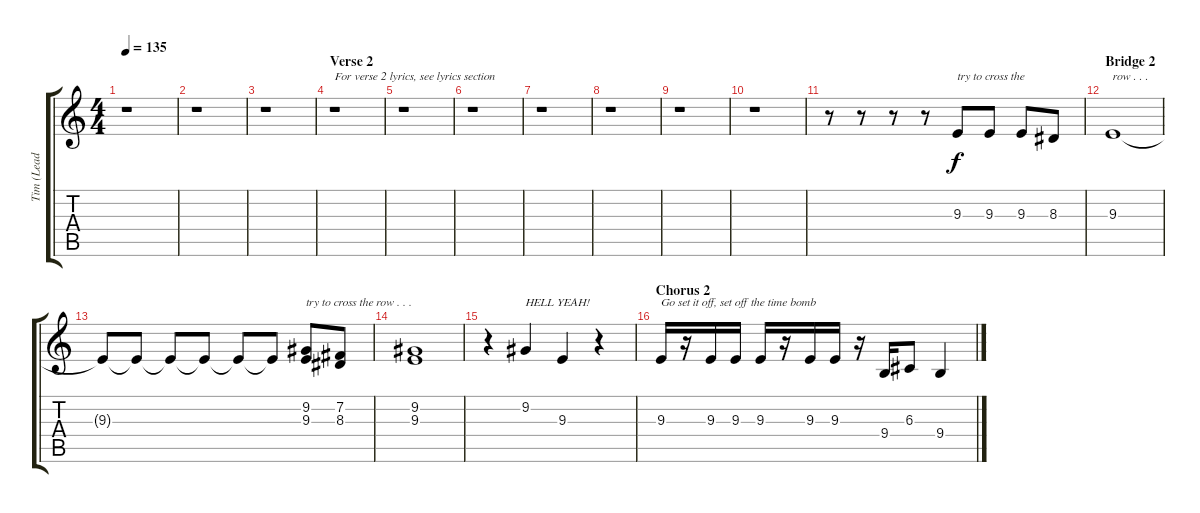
\track ("Tim (Lead Vocals) Rick, John (Backing)" "Tim (Lead ") {instrument clarinet}
\staff {score tabs}
\tuning (E4 B3 G3 D3 A2 E2) {hide}
\ts (4 4)
\tempo 135
\clef g2
\ks c
r.1{dy f} |
r.1 |
r.1 |
\section ("" "Verse 2")
r.1{txt "For verse 2 lyrics, see lyrics section"} |
r.1 |
r.1 |
r.1 |
r.1 |
r.1 |
r.1 |
r.8 r.8 r.8 r.8 9.3.8{txt "try to cross the"} 9.3.8 9.3.8 8.3.8 |
\section ("" "Bridge 2")
9.3.1{txt "row . . ."} |
9.3{t}.8 9.3{t}.8 9.3{t}.8 9.3{t}.8 9.3{t}.8 9.3{t}.8 (9.2 9.3).8{txt "try to cross the row . . ."} (7.2 8.3).8 |
(9.2 9.3).1 |
r.4 9.2.4{txt "HELL YEAH!"} 9.3.4 r.4 |
\section ("" "Chorus 2")
9.3.16{txt "Go set it off, set off the time bomb"} r.16 9.3.16 9.3.16 9.3.16 r.16 9.3.16 9.3.16 r.16 9.4.16 6.3.8 9.4.4
